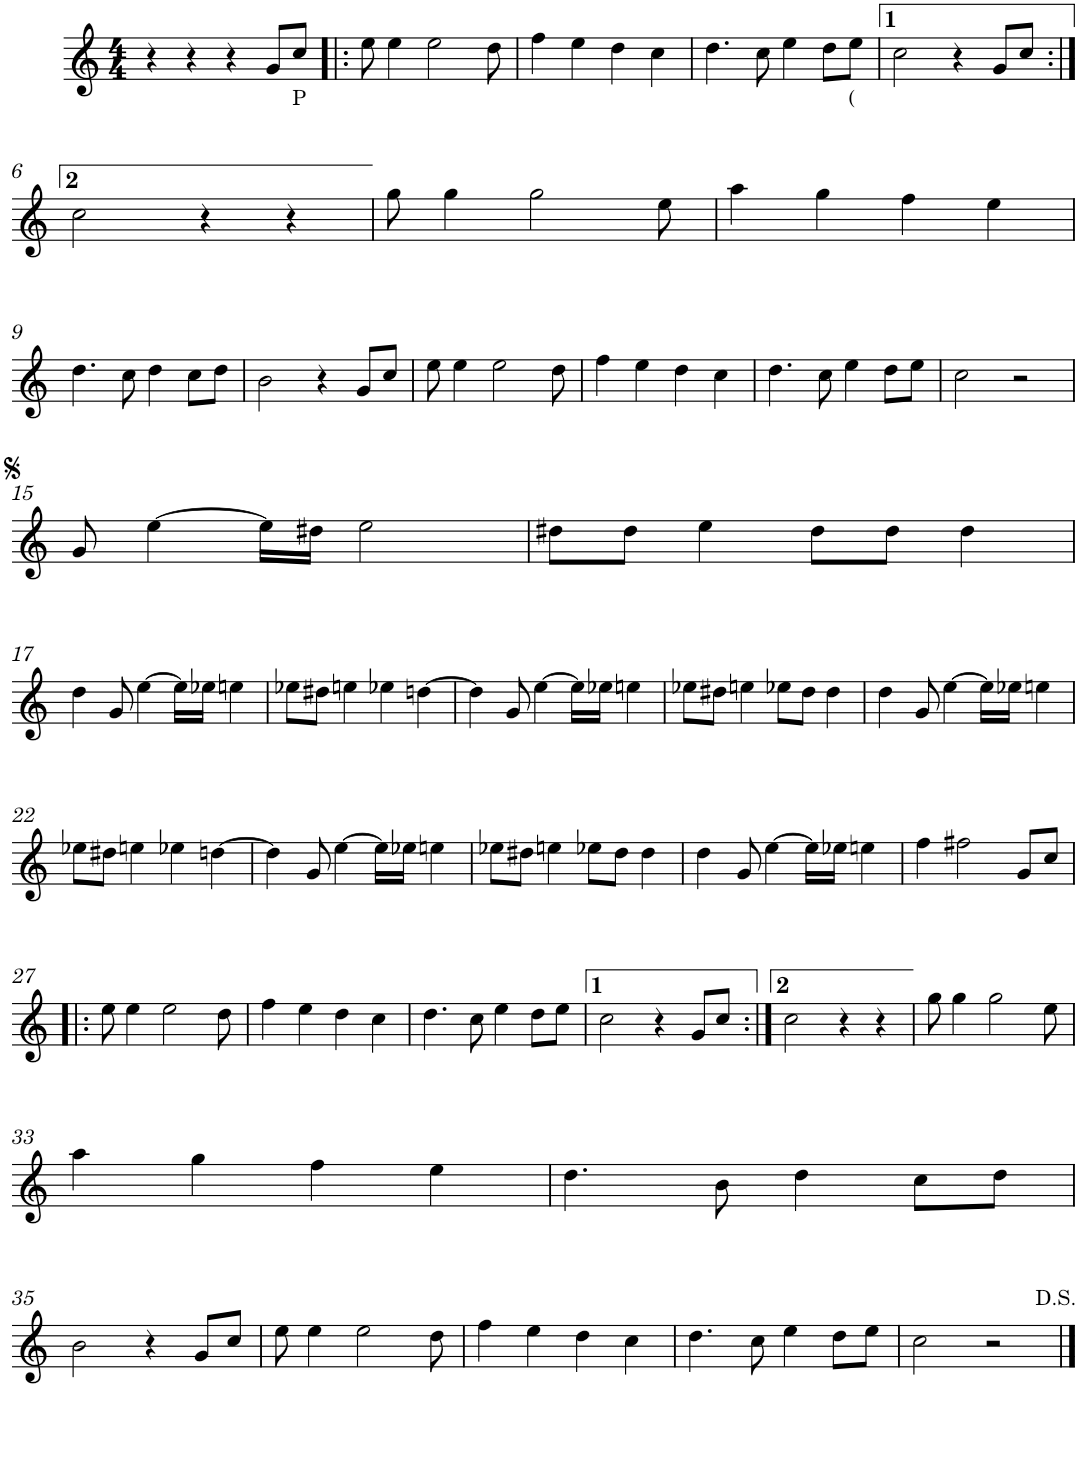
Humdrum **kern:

**kern
*part1
*staff1
*I"Piano
*I'Pno
*clefG2
*k[]
*M4/4
=1
4r
4r
4r
8g/L
!LO:TX:b:t=P
8cc/J
=2!|:
8ee\
4ee\
2ee\
8dd\
=3
4ff\
4ee\
4dd\
4cc\
=4
4.dd\
8cc\
4ee\
8dd\L
!LO:TX:b:t=(
8ee\J
=5
2cc\
4r
8g/L
8cc/J
!!LO:LB:g=z
=6:|!
2cc\
4r
4r
=7
8gg\
4gg\
2gg\
8ee\
=8
4aa\
4gg\
4ff\
4ee\
!!LO:LB:g=z
=9
4.dd\
8cc\
4dd\
8cc\L
8dd\J
=10
2b\
4r
8g/L
8cc/J
=11
8ee\
4ee\
2ee\
8dd\
=12
4ff\
4ee\
4dd\
4cc\
=13
4.dd\
8cc\
4ee\
8dd\L
8ee\J
=14
2cc\
2r
!!LO:LB:g=z
=15
8g/
[4ee\
16ee\LL]
16dd#X\JJ
2ee\
=16
8dd#X\L
8dd#\J
4ee\
8dd#\L
8dd#\J
4dd#\
!!LO:LB:g=z
=17
4dd\
8g/
[4ee\
16ee\LL]
16ee-X\JJ
4een\
=18
8ee-X\L
8dd#X\J
4een\
4ee-X\
[4ddn\
=19
4dd\]
8g/
[4ee\
16ee\LL]
16ee-X\JJ
4een\
=20
8ee-X\L
8dd#X\J
4een\
8ee-X\L
8dd#\J
4dd#\
=21
4dd\
8g/
[4ee\
16ee\LL]
16ee-X\JJ
4een\
!!LO:LB:g=z
=22
8ee-X\L
8dd#X\J
4een\
4ee-X\
[4ddn\
=23
4dd\]
8g/
[4ee\
16ee\LL]
16ee-X\JJ
4een\
=24
8ee-X\L
8dd#X\J
4een\
8ee-X\L
8dd#\J
4dd#\
=25
4dd\
8g/
[4ee\
16ee\LL]
16ee-X\JJ
4een\
=26
4ff\
2ff#X\
8g/L
8cc/J
!!LO:LB:g=z
=27!|:
8ee\
4ee\
2ee\
8dd\
=28
4ff\
4ee\
4dd\
4cc\
=29
4.dd\
8cc\
4ee\
8dd\L
8ee\J
=30
2cc\
4r
8g/L
8cc/J
=31:|!
2cc\
4r
4r
=32
8gg\
4gg\
2gg\
8ee\
!!LO:LB:g=z
=33
4aa\
4gg\
4ff\
4ee\
=34
4.dd\
8b\
4dd\
8cc\L
8dd\J
!!LO:LB:g=z
=35
2b\
4r
8g/L
8cc/J
=36
8ee\
4ee\
2ee\
8dd\
=37
4ff\
4ee\
4dd\
4cc\
=38
4.dd\
8cc\
4ee\
8dd\L
8ee\J
=39
2cc\
2r
==
*-
